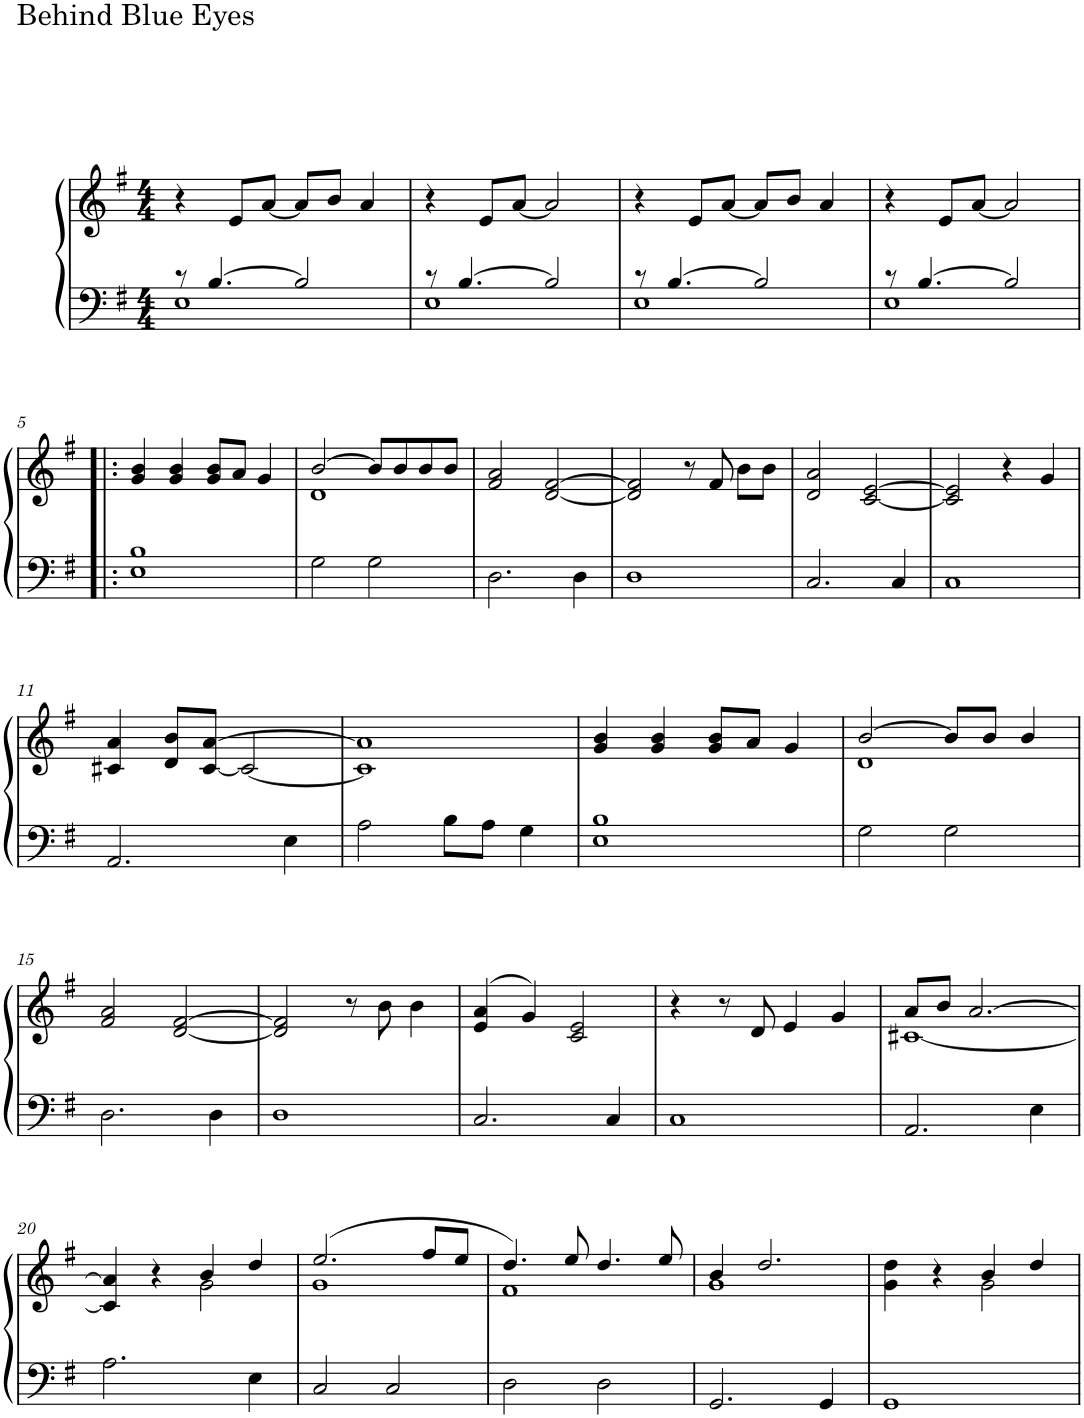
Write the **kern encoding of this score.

**kern	**kern
*part1	*part1
*staff2	*staff1
*I"Piano	*
*I'Pno	*
*clefF4	*clefG2
*k[f#]	*k[f#]
*M4/4	*M4/4
=1	=1
*^	*
8r	1E	4r
[>4.B/	.	.
.	.	8e/L
.	.	[<8a/J
2B/]	.	8a/L]
.	.	8b/J
.	.	4a/
=2	=2	=2
8r	1E	4r
[>4.B/	.	.
.	.	8e/L
.	.	[<8a/J
2B/]	.	2a/]
=3	=3	=3
8r	1E	4r
[>4.B/	.	.
.	.	8e/L
.	.	[<8a/J
2B/]	.	8a/L]
.	.	8b/J
.	.	4a/
=4	=4	=4
8r	1E	4r
[>4.B/	.	.
.	.	8e/L
.	.	[<8a/J
2B/]	.	2a/]
!!LO:LB:g=z
=5!|:	=5!|:	=5!|:
1B	1E	4g/ 4b/
.	.	4g/ 4b/
.	.	8g/ 8b/L
.	.	8a/J
.	.	4g/
*v	*v	*
=6	=6
*	*^
2G\	[>2b/	1d
2G\	8b/L]	.
.	8b/	.
.	8b/	.
.	8b/J	.
*	*v	*v
=7	=7
2.D\	2f#/ 2a/
.	[2d/ [2f#/
4D\	.
=8	=8
1D	2d/] 2f#/]
.	8r
.	8f#/
.	8b\L
.	8b\J
=9	=9
2.C/	2d/ 2a/
.	[<2c/ [>2e/
4C/	.
=10	=10
1C	2c/] 2e/]
.	4r
.	4g/
!!LO:LB:g=z
=11	=11
2.AA/	4c#X/ 4a/
.	8d/ 8b/L
.	[<8c#/ [>8a/J
.	2c#/_
4E\	.
=12	=12
*	*^
2A\	1c#]	1a]
8B\L	.	.
8A\J	.	.
4G\	.	.
*	*v	*v
=13	=13
*^	*
1B	1E	4g/ 4b/
.	.	4g/ 4b/
.	.	8g/ 8b/L
.	.	8a/J
.	.	4g/
*v	*v	*
=14	=14
*	*^
2G\	[>2b/	1d
2G\	8b/L]	.
.	8b/J	.
.	4b/	.
*	*v	*v
!!LO:LB:g=z
=15	=15
2.D\	2f#/ 2a/
.	[<2d/ [2f#/
4D\	.
=16	=16
1D	2d/] 2f#/]
.	8r
.	8b\
.	4b\
=17	=17
2.C/	(>4e/ 4a/
.	4g/)
.	2c/ 2e/
4C/	.
=18	=18
1C	4r
.	8r
.	8d/
.	4e/
.	4g/
=19	=19
*	*^
2.AA/	8a/L	[1c#X
.	8b/J	.
.	[2.a/	.
4E\	.	.
!!LO:LB:g=z	!!
=20	=20	=20
2.A\	4c#/] 4a/]	2ryy
.	4r	.
.	4b/	2g\
4E\	4dd/	.
=21	=21	=21
2C/	(>2.ee/	1g
2C/	.	.
.	8ff#/L	.
.	8ee/J	.
=22	=22	=22
2D\	4.dd/)	1f#
.	8ee/	.
2D\	4.dd/	.
.	8ee/	.
=23	=23	=23
2.GG/	4b/	1g
.	2.dd/	.
4GG/	.	.
=24	=24	=24
1GG	4g\ 4dd\	2ryy
.	4r	.
.	4b/	2g\
.	4dd/	.
*	*v	*v
=	=
*-	*-
